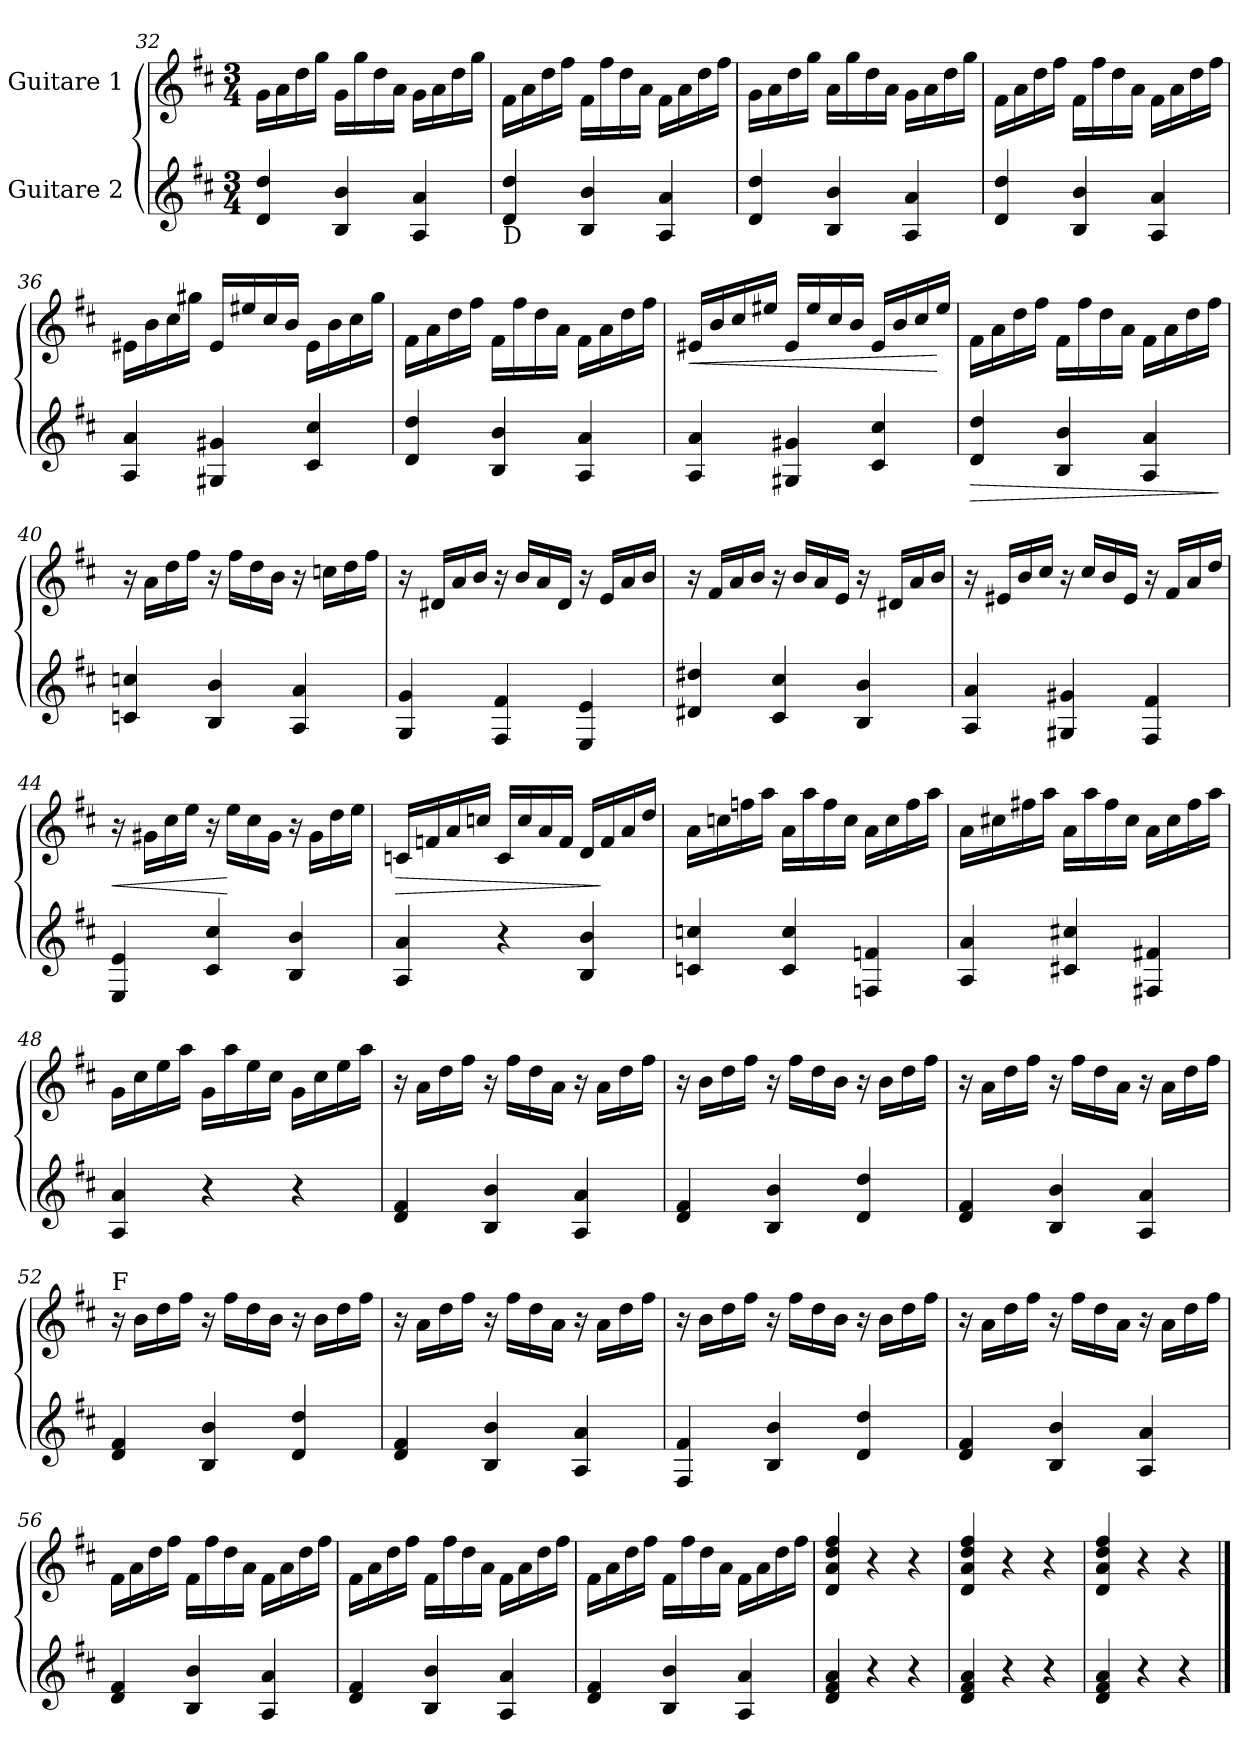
**kern	**dynam	**kern	**dynam
*part2	*part2	*part1	*part1
*staff2	*staff2	*staff1	*staff1
*I"Guitare 2	*	*I"Guitare  1	*
!!LO:LB:g=z
*clefG2	*	*clefG2	*
*ITrd7c12	*	*ITrd7c12	*
*k[f#c#]	*	*k[f#c#]	*
*D:	*	*D:	*
*M3/4	*	*M3/4	*
=32	=32	=32	=32
4D/ 4d/	.	16G\LL	.
.	.	16A\	.
.	.	16d\	.
.	.	16g\JJ	.
4BB/ 4B/	.	16G\LL	.
.	.	16g\	.
.	.	16d\	.
.	.	16A\JJ	.
4AA/ 4A/	.	16G\LL	.
.	.	16A\	.
.	.	16d\	.
.	.	16g\JJ	.
=33	=33	=33	=33
!LO:TX:b:t=D	!	!	!
4D/ 4d/	.	16F#\LL	.
.	.	16A\	.
.	.	16d\	.
.	.	16f#\JJ	.
4BB/ 4B/	.	16F#\LL	.
.	.	16f#\	.
.	.	16d\	.
.	.	16A\JJ	.
4AA/ 4A/	.	16F#\LL	.
.	.	16A\	.
.	.	16d\	.
.	.	16f#\JJ	.
=34	=34	=34	=34
4D/ 4d/	.	16G\LL	.
.	.	16A\	.
.	.	16d\	.
.	.	16g\JJ	.
4BB/ 4B/	.	16A\LL	.
.	.	16g\	.
.	.	16d\	.
.	.	16A\JJ	.
4AA/ 4A/	.	16G\LL	.
.	.	16A\	.
.	.	16d\	.
.	.	16g\JJ	.
!!LO:LB:g=z
=35	=35	=35	=35
4D/ 4d/	.	16F#\LL	.
.	.	16A\	.
.	.	16d\	.
.	.	16f#\JJ	.
4BB/ 4B/	.	16F#\LL	.
.	.	16f#\	.
.	.	16d\	.
.	.	16A\JJ	.
4AA/ 4A/	.	16F#\LL	.
.	.	16A\	.
.	.	16d\	.
.	.	16f#\JJ	.
=36	=36	=36	=36
4AA/ 4A/	.	16E#X\LL	.
.	.	16B\	.
.	.	16c#\	.
.	.	16g#X\JJ	.
4GG#X/ 4G#X/	.	16E#/LL	.
.	.	16e#X/	.
.	.	16c#/	.
.	.	16B/JJ	.
4C#/ 4c#/	.	16E#\LL	.
.	.	16B\	.
.	.	16c#\	.
.	.	16g#\JJ	.
=37	=37	=37	=37
4D/ 4d/	.	16F#\LL	.
.	.	16A\	.
.	.	16d\	.
.	.	16f#\JJ	.
4BB/ 4B/	.	16F#\LL	.
.	.	16f#\	.
.	.	16d\	.
.	.	16A\JJ	.
4AA/ 4A/	.	16F#\LL	.
.	.	16A\	.
.	.	16d\	.
.	.	16f#\JJ	.
!!LO:LB:g=z
=38	=38	=38	=38
!	!	!	!LO:HP:b
4AA/ 4A/	.	16E#X/LL	<
.	.	16B/	.
.	.	16c#/	.
.	.	16e#X/JJ	.
4GG#X/ 4G#X/	.	16E#/LL	.
.	.	16e#/	.
.	.	16c#/	.
.	.	16B/JJ	.
4C#/ 4c#/	.	16E#/LL	.
.	.	16B/	.
.	.	16c#/	.
.	.	16e#/JJ	[
=39	=39	=39	=39
!	!LO:HP:b	!	!
4D/ 4d/	>	16F#\LL	.
.	.	16A\	.
.	.	16d\	.
.	.	16f#\JJ	.
4BB/ 4B/	.	16F#\LL	.
.	.	16f#\	.
.	.	16d\	.
.	.	16A\JJ	.
4AA/ 4A/	.	16F#\LL	.
.	.	16A\	.
.	.	16d\	.
.	.	16f#\JJ	.
.	]	.	.
=40	=40	=40	=40
4Cn/ 4cn/	.	16r	.
.	.	16A\LL	.
.	.	16d\	.
.	.	16f#\JJ	.
4BB/ 4B/	.	16r	.
.	.	16f#\LL	.
.	.	16d\	.
.	.	16B\JJ	.
4AA/ 4A/	.	16r	.
.	.	16cn\LL	.
.	.	16d\	.
.	.	16f#\JJ	.
!!LO:LB:g=z
=41	=41	=41	=41
4GG/ 4G/	.	16r	.
.	.	16D#X/LL	.
.	.	16A/	.
.	.	16B/JJ	.
4FF#/ 4F#/	.	16r	.
.	.	16B/LL	.
.	.	16A/	.
.	.	16D#/JJ	.
4EE/ 4E/	.	16r	.
.	.	16E/LL	.
.	.	16A/	.
.	.	16B/JJ	.
=42	=42	=42	=42
4D#X/ 4d#X/	.	16r	.
.	.	16F#/LL	.
.	.	16A/	.
.	.	16B/JJ	.
4C#/ 4c#/	.	16r	.
.	.	16B/LL	.
.	.	16A/	.
.	.	16E/JJ	.
4BB/ 4B/	.	16r	.
.	.	16D#X/LL	.
.	.	16A/	.
.	.	16B/JJ	.
=43	=43	=43	=43
4AA/ 4A/	.	16r	.
.	.	16E#X/LL	.
.	.	16B/	.
.	.	16c#/JJ	.
4GG#X/ 4G#X/	.	16r	.
.	.	16c#/LL	.
.	.	16B/	.
.	.	16E#/JJ	.
4FF#/ 4F#/	.	16r	.
.	.	16F#/LL	.
.	.	16A/	.
.	.	16d/JJ	.
!!LO:PB:g=z
=44	=44	=44	=44
!	!	!	!LO:HP:b
4EE/ 4E/	.	16r	<
.	.	16G#X\LL	.
.	.	16c#\	.
.	.	16e\JJ	.
4C#/ 4c#/	.	16r	.
.	.	16e\LL	[
.	.	16c#\	.
.	.	16G#\JJ	.
4BB/ 4B/	.	16r	.
.	.	16G#\LL	.
.	.	16d\	.
.	.	16e\JJ	.
=45	=45	=45	=45
!	!	!	!LO:HP:b
4AA/ 4A/	.	16Cn/LL	>
.	.	16Fn/	.
.	.	16A/	.
.	.	16cn/JJ	.
4r	.	16C/LL	.
.	.	16c/	.
.	.	16A/	.
.	.	16F/JJ	.
4BB/ 4B/	.	16D/LL	.
.	.	16F/	]
.	.	16A/	.
.	.	16d/JJ	.
=46	=46	=46	=46
4Cn/ 4cn/	.	16A\LL	.
.	.	16cn\	.
.	.	16fn\	.
.	.	16a\JJ	.
4C/ 4c/	.	16A\LL	.
.	.	16a\	.
.	.	16f\	.
.	.	16c\JJ	.
4FFn/ 4Fn/	.	16A\LL	.
.	.	16c\	.
.	.	16f\	.
.	.	16a\JJ	.
!!LO:LB:g=z
=47	=47	=47	=47
4AA/ 4A/	.	16A\LL	.
.	.	16c#X\	.
.	.	16f#X\	.
.	.	16a\JJ	.
4C#X/ 4c#X/	.	16A\LL	.
.	.	16a\	.
.	.	16f#\	.
.	.	16c#\JJ	.
4FF#X/ 4F#X/	.	16A\LL	.
.	.	16c#\	.
.	.	16f#\	.
.	.	16a\JJ	.
=48	=48	=48	=48
4AA/ 4A/	.	16G\LL	.
.	.	16c#\	.
.	.	16e\	.
.	.	16a\JJ	.
4r	.	16G\LL	.
.	.	16a\	.
.	.	16e\	.
.	.	16c#\JJ	.
4r	.	16G\LL	.
.	.	16c#\	.
.	.	16e\	.
.	.	16a\JJ	.
=49	=49	=49	=49
4D/ 4F#/	.	16r	.
.	.	16A\LL	.
.	.	16d\	.
.	.	16f#\JJ	.
4BB/ 4B/	.	16r	.
.	.	16f#\LL	.
.	.	16d\	.
.	.	16A\JJ	.
4AA/ 4A/	.	16r	.
.	.	16A\LL	.
.	.	16d\	.
.	.	16f#\JJ	.
!!LO:LB:g=z
=50	=50	=50	=50
4D/ 4F#/	.	16r	.
.	.	16B\LL	.
.	.	16d\	.
.	.	16f#\JJ	.
4BB/ 4B/	.	16r	.
.	.	16f#\LL	.
.	.	16d\	.
.	.	16B\JJ	.
4D/ 4d/	.	16r	.
.	.	16B\LL	.
.	.	16d\	.
.	.	16f#\JJ	.
=51	=51	=51	=51
4D/ 4F#/	.	16r	.
.	.	16A\LL	.
.	.	16d\	.
.	.	16f#\JJ	.
4BB/ 4B/	.	16r	.
.	.	16f#\LL	.
.	.	16d\	.
.	.	16A\JJ	.
4AA/ 4A/	.	16r	.
.	.	16A\LL	.
.	.	16d\	.
.	.	16f#\JJ	.
=52	=52	=52	=52
!	!	!LO:TX:a:t=F	!
4D/ 4F#/	.	16r	.
.	.	16B\LL	.
.	.	16d\	.
.	.	16f#\JJ	.
4BB/ 4B/	.	16r	.
.	.	16f#\LL	.
.	.	16d\	.
.	.	16B\JJ	.
4D/ 4d/	.	16r	.
.	.	16B\LL	.
.	.	16d\	.
.	.	16f#\JJ	.
!!LO:LB:g=z
=53	=53	=53	=53
4D/ 4F#/	.	16r	.
.	.	16A\LL	.
.	.	16d\	.
.	.	16f#\JJ	.
4BB/ 4B/	.	16r	.
.	.	16f#\LL	.
.	.	16d\	.
.	.	16A\JJ	.
4AA/ 4A/	.	16r	.
.	.	16A\LL	.
.	.	16d\	.
.	.	16f#\JJ	.
=54	=54	=54	=54
4FF#/ 4F#/	.	16r	.
.	.	16B\LL	.
.	.	16d\	.
.	.	16f#\JJ	.
4BB/ 4B/	.	16r	.
.	.	16f#\LL	.
.	.	16d\	.
.	.	16B\JJ	.
4D/ 4d/	.	16r	.
.	.	16B\LL	.
.	.	16d\	.
.	.	16f#\JJ	.
=55	=55	=55	=55
4D/ 4F#/	.	16r	.
.	.	16A\LL	.
.	.	16d\	.
.	.	16f#\JJ	.
4BB/ 4B/	.	16r	.
.	.	16f#\LL	.
.	.	16d\	.
.	.	16A\JJ	.
4AA/ 4A/	.	16r	.
.	.	16A\LL	.
.	.	16d\	.
.	.	16f#\JJ	.
!!LO:LB:g=z
=56	=56	=56	=56
4D/ 4F#/	.	16F#\LL	.
.	.	16A\	.
.	.	16d\	.
.	.	16f#\JJ	.
4BB/ 4B/	.	16F#\LL	.
.	.	16f#\	.
.	.	16d\	.
.	.	16A\JJ	.
4AA/ 4A/	.	16F#\LL	.
.	.	16A\	.
.	.	16d\	.
.	.	16f#\JJ	.
=57	=57	=57	=57
4D/ 4F#/	.	16F#\LL	.
.	.	16A\	.
.	.	16d\	.
.	.	16f#\JJ	.
4BB/ 4B/	.	16F#\LL	.
.	.	16f#\	.
.	.	16d\	.
.	.	16A\JJ	.
4AA/ 4A/	.	16F#\LL	.
.	.	16A\	.
.	.	16d\	.
.	.	16f#\JJ	.
=58	=58	=58	=58
4D/ 4F#/	.	16F#\LL	.
.	.	16A\	.
.	.	16d\	.
.	.	16f#\JJ	.
4BB/ 4B/	.	16F#\LL	.
.	.	16f#\	.
.	.	16d\	.
.	.	16A\JJ	.
4AA/ 4A/	.	16F#\LL	.
.	.	16A\	.
.	.	16d\	.
.	.	16f#\JJ	.
!!LO:LB:g=z
=59	=59	=59	=59
4D/ 4F#/ 4A/	.	4D/ 4A/ 4d/ 4f#/	.
4r	.	4r	.
4r	.	4r	.
=60	=60	=60	=60
4D/ 4F#/ 4A/	.	4D/ 4A/ 4d/ 4f#/	.
4r	.	4r	.
4r	.	4r	.
=61	=61	=61	=61
4D/ 4F#/ 4A/	.	4D/ 4A/ 4d/ 4f#/	.
4r	.	4r	.
4r	.	4r	.
==	==	==	==
*-	*-	*-	*-
